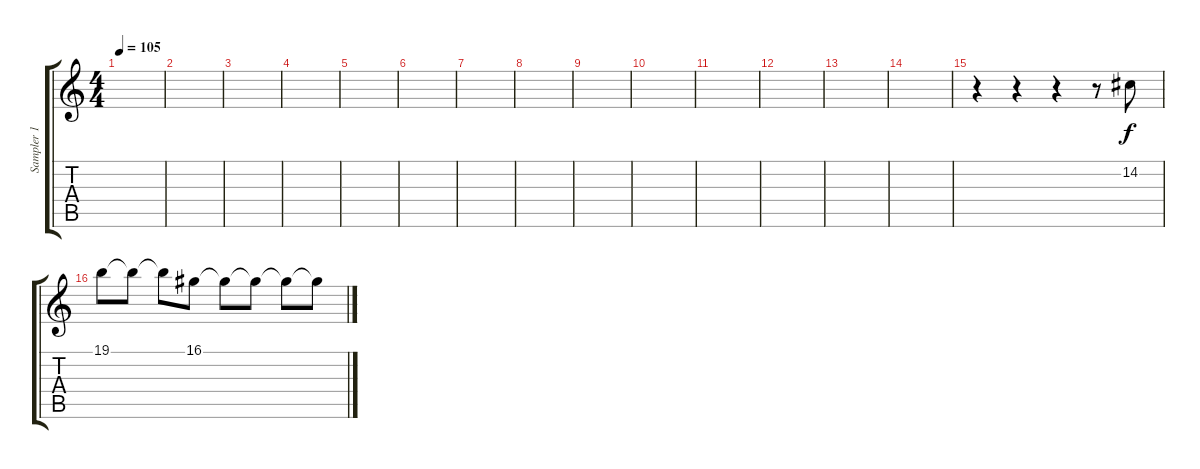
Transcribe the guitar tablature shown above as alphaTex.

\track ("Sampler 1" "Sampler 1") {instrument vibraphone}
\staff {score tabs}
\tuning (E4 B3 G3 D3 A2 E2) {hide}
\ts (4 4)
\tempo 105
\clef g2
\ks c
|
|
|
|
|
|
|
|
|
|
|
|
|
|
r.4 r.4 r.4 r.8 14.2.8 |
19.1.8 19.1{t}.8 19.1{t}.8 16.1.8 16.1{t}.8 16.1{t}.8 16.1{t}.8 16.1{t}.8
